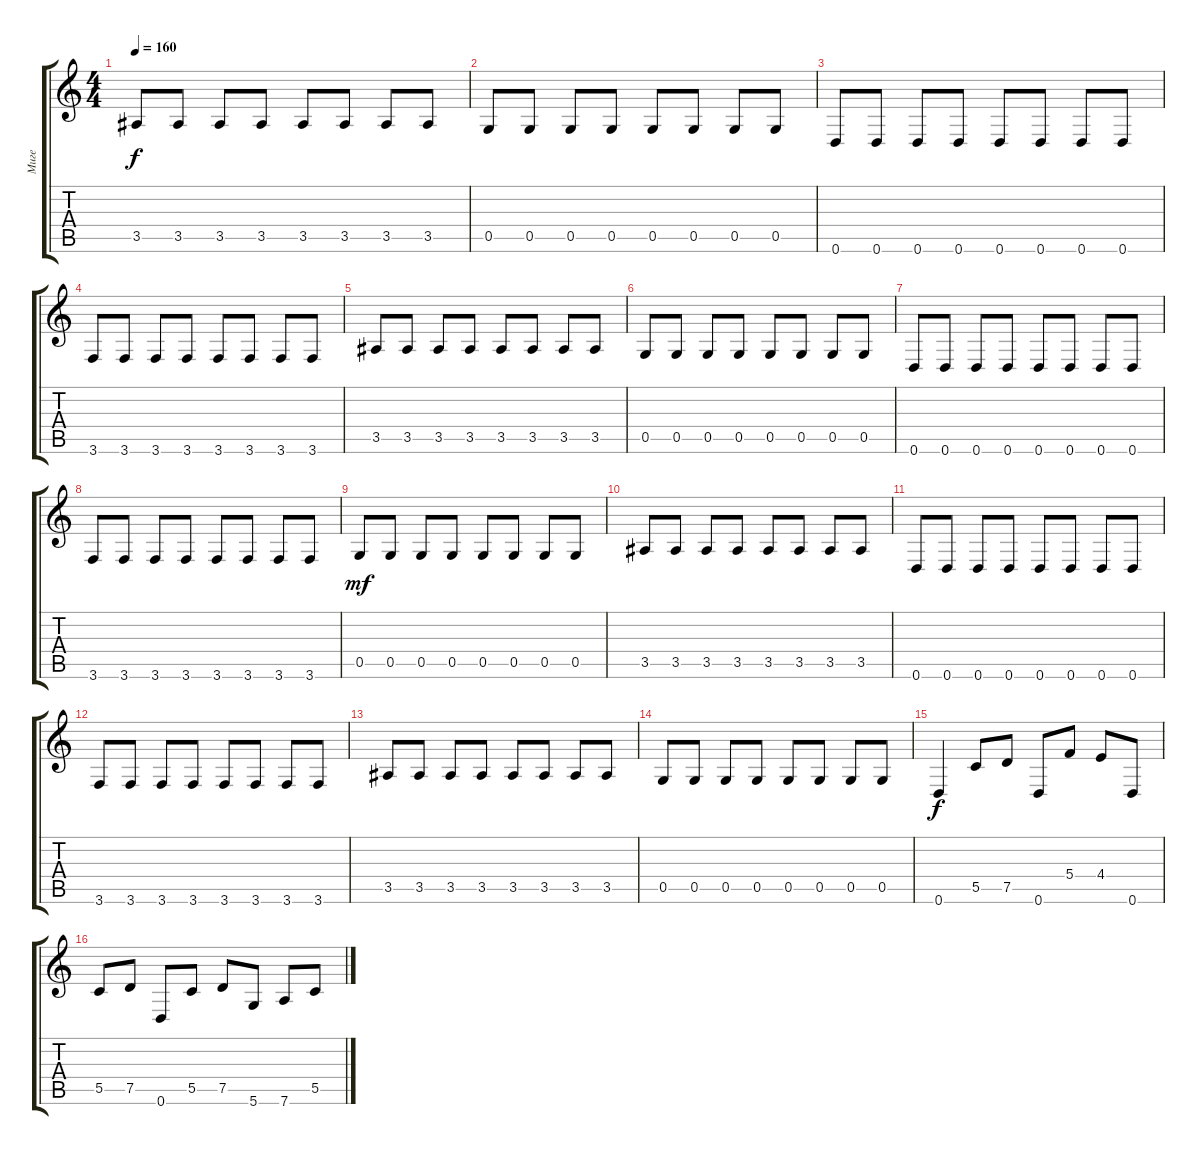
\track ("Миге" "Миге") {instrument electricbassfinger}
\staff {score tabs}
\tuning (D4 A3 F3 C3 G2 D2) {hide}
\ts (4 4)
\tempo 160
\clef g2
\ks c
3.5.8{dy f} 3.5.8 3.5.8 3.5.8 3.5.8 3.5.8 3.5.8 3.5.8 |
0.5.8 0.5.8 0.5.8 0.5.8 0.5.8 0.5.8 0.5.8 0.5.8 |
0.6.8 0.6.8 0.6.8 0.6.8 0.6.8 0.6.8 0.6.8 0.6.8 |
3.6.8 3.6.8 3.6.8 3.6.8 3.6.8 3.6.8 3.6.8 3.6.8 |
3.5.8 3.5.8 3.5.8 3.5.8 3.5.8 3.5.8 3.5.8 3.5.8 |
0.5.8 0.5.8 0.5.8 0.5.8 0.5.8 0.5.8 0.5.8 0.5.8 |
0.6.8 0.6.8 0.6.8 0.6.8 0.6.8 0.6.8 0.6.8 0.6.8 |
3.6.8 3.6.8 3.6.8 3.6.8 3.6.8 3.6.8 3.6.8 3.6.8 |
0.5.8{dy mf} 0.5.8 0.5.8 0.5.8 0.5.8 0.5.8 0.5.8 0.5.8 |
3.5.8 3.5.8 3.5.8 3.5.8 3.5.8 3.5.8 3.5.8 3.5.8 |
0.6.8 0.6.8 0.6.8 0.6.8 0.6.8 0.6.8 0.6.8 0.6.8 |
3.6.8 3.6.8 3.6.8 3.6.8 3.6.8 3.6.8 3.6.8 3.6.8 |
3.5.8 3.5.8 3.5.8 3.5.8 3.5.8 3.5.8 3.5.8 3.5.8 |
0.5.8 0.5.8 0.5.8 0.5.8 0.5.8 0.5.8 0.5.8 0.5.8 |
0.6.4{dy f} 5.5.8 7.5.8 0.6.8 5.4.8 4.4.8 0.6.8 |
5.5.8 7.5.8 0.6.8 5.5.8 7.5.8 5.6.8 7.6.8 5.5.8
